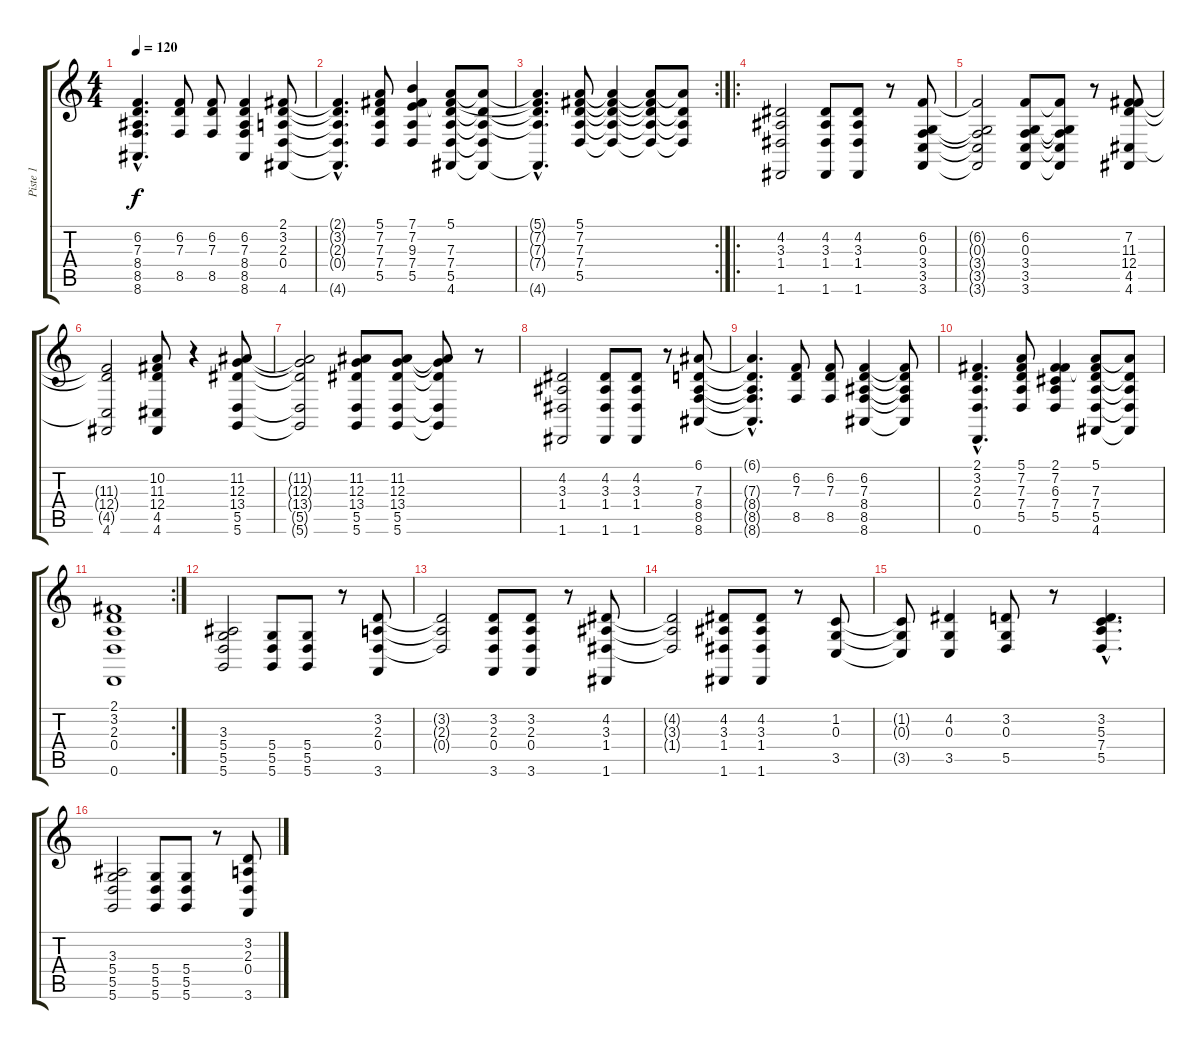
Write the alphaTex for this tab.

\track ("Piste 1" "Piste 1") {instrument acousticgrandpiano}
\staff {score tabs}
\tuning (E4 B3 G3 D3 A2 D2) {hide}
\ts (4 4)
\tempo 120
\clef g2
\ks c
(6.2{hac} 7.3{hac} 8.4{hac} 8.5{hac} 8.6{hac}).4{d dy f} (6.2 7.3 8.5).8 (6.2 7.3 8.5).8 (6.2 7.3 8.4 8.5 8.6).4 (2.1 3.2 2.3 0.4 4.6).8 |
(2.1{hac t} 3.2{hac t} 2.3{hac t} 0.4{hac t} 4.6{hac t}).4{d} (5.1 7.2 7.3 7.4 5.5).8 (7.1 7.2 9.3 7.4 5.5).4 (5.1 7.2{t} 7.3 7.4 5.5 4.6).8 (5.1{t} 7.3{t} 7.4{t} 5.5{t} 4.6{t}).8 |
\rc 2
(5.1{hac t} 7.2{hac t} 7.3{hac t} 7.4{hac t} 4.6{hac t}).4{d} (5.1 7.2 7.3 7.4 5.5).8 (5.1{t} 7.2{t} 7.3{t} 7.4{t} 5.5{t}).4 (5.1{t} 7.2{t} 7.3{t} 7.4{t} 5.5{t}).8 (5.1{t} 7.3{t} 7.4{t} 5.5{t}).8 |
\ro
(4.2 3.3 1.4 1.6).2 (4.2 3.3 1.4 1.6).8 (4.2 3.3 1.4 1.6).8 r.8 (6.2 0.3 3.4 3.5 3.6).8 |
(6.2{t} 0.3{t} 3.4{t} 3.5{t} 3.6{t}).2 (6.2 0.3 3.4 3.5 3.6).8 (6.2{t} 0.3{t} 3.4{t} 3.5{t} 3.6{t}).8 r.8 (7.2 11.3 12.4 4.5 4.6).8 |
(11.3{t} 12.4{t} 4.5{t} 4.6).2 (10.2 11.3 12.4 4.5 4.6).8 r.4 (11.2 12.3 13.4 5.5 5.6).8 |
(11.2{t} 12.3{t} 13.4{t} 5.5{t} 5.6{t}).2 (11.2 12.3 13.4 5.5 5.6).8 (11.2 12.3 13.4 5.5 5.6).8 (11.2{t} 12.3{t} 13.4{t} 5.5{t} 5.6{t}).8 r.8 |
(4.2 3.3 1.4 1.6).2 (4.2 3.3 1.4 1.6).8 (4.2 3.3 1.4 1.6).8 r.8 (6.1 7.3 8.4 8.5 8.6).8 |
(6.1{hac t} 7.3{hac t} 8.4{hac t} 8.5{hac t} 8.6{hac t}).4{d} (6.2 7.3 8.5).8 (6.2 7.3 8.5).8 (6.2 7.3 8.4 8.5 8.6).4 (6.2{t} 7.3{t} 8.4{t} 8.5{t} 8.6{t}).8 |
(2.1{hac} 3.2{hac} 2.3{hac} 0.4{hac} 0.6{hac}).4{d} (5.1 7.2 7.3 7.4 5.5).8 (2.1 7.2 6.3 7.4 5.5).4 (5.1 7.2{t} 7.3 7.4 5.5 4.6).8 (5.1{t} 7.3{t} 7.4{t} 5.5{t} 4.6{t}).8 |
\rc 2
(2.1 3.2 2.3 0.4 0.6).1 |
(3.3 5.4 5.5 5.6).2 (5.4 5.5 5.6).8 (5.4 5.5 5.6).8 r.8 (3.2 2.3 0.4 3.6).8 |
(3.2{t} 2.3{t} 0.4{t}).2 (3.2 2.3 0.4 3.6).8 (3.2 2.3 0.4 3.6).8 r.8 (4.2 3.3 1.4 1.6).8 |
(4.2{t} 3.3{t} 1.4{t}).2 (4.2 3.3 1.4 1.6).8 (4.2 3.3 1.4 1.6).8 r.8 (1.2 0.3 3.5).8 |
(1.2{t} 0.3{t} 3.5{t}).8 (4.2 0.3 3.5).4 (3.2 0.3 5.5).8 r.8 (3.2{hac} 5.3{hac} 7.4{hac} 5.5{hac}).4{d} |
(3.3 5.4 5.5 5.6).2 (5.4 5.5 5.6).8 (5.4 5.5 5.6).8 r.8 (3.2 2.3 0.4 3.6).8
